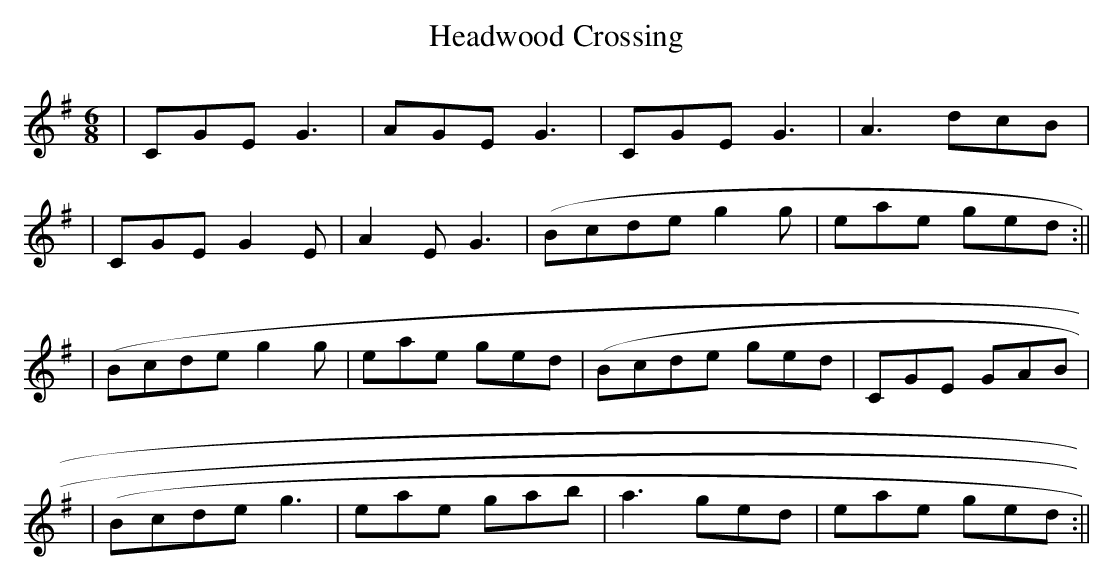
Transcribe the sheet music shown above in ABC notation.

X:1
T:Headwood Crossing
M:6/8
L:1/8
K:G % Am or something ( Anyway all C's are Nat. )
|CGE G3|AGE G3|CGE G3|A3 dcB|
|CGE G2E|A2E G3|(Bcde g2g|eae ged:||
|(Bcde g2g|eae ged|(Bcde ged|CGE GAB|
|(Bcde g3|eae gab|a3 ged|eae ged:||
